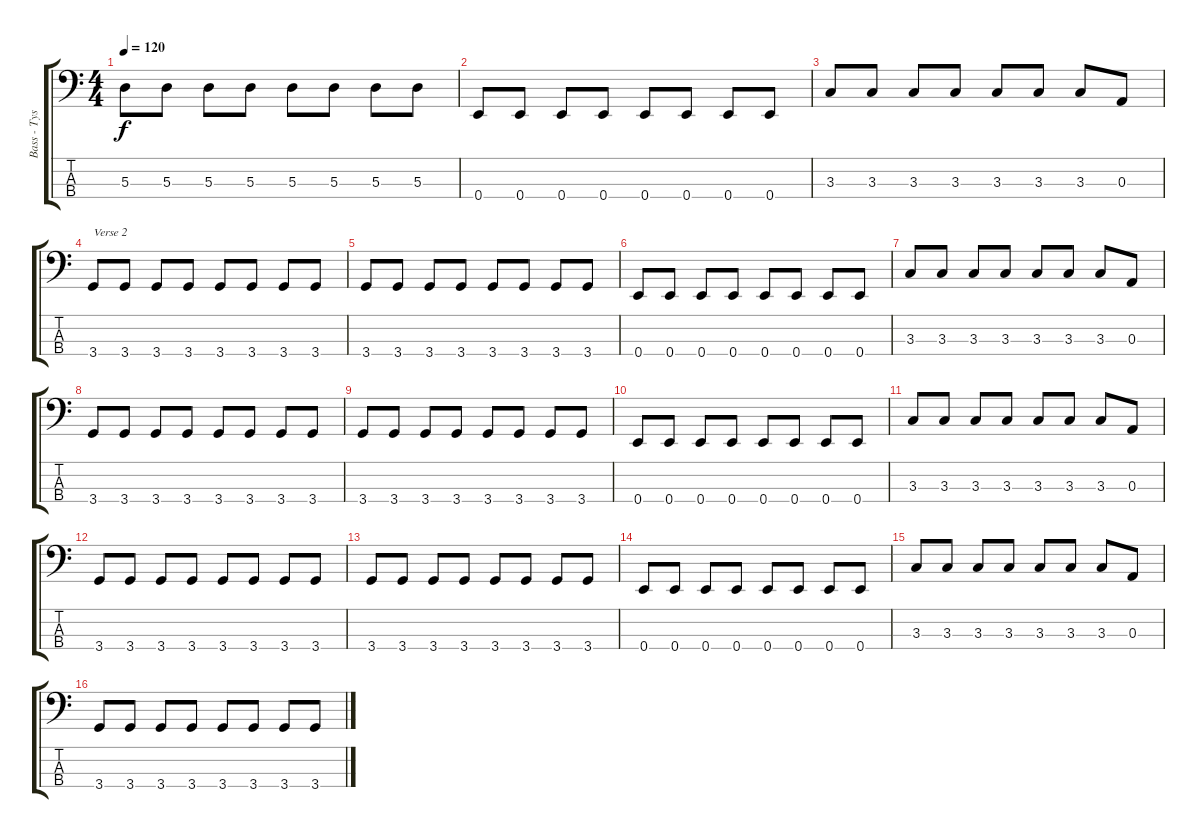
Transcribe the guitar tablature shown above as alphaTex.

\track ("Bass - Tyson" "Bass - Tys") {instrument electricbasspick}
\staff {score tabs}
\tuning (G2 D2 A1 E1) {hide}
\ts (4 4)
\tempo 120
\clef f4
\ks c
5.3.8{dy f} 5.3.8 5.3.8 5.3.8 5.3.8 5.3.8 5.3.8 5.3.8 |
0.4.8 0.4.8 0.4.8 0.4.8 0.4.8 0.4.8 0.4.8 0.4.8 |
3.3.8 3.3.8 3.3.8 3.3.8 3.3.8 3.3.8 3.3.8 0.3.8 |
3.4.8{txt "Verse 2"} 3.4.8 3.4.8 3.4.8 3.4.8 3.4.8 3.4.8 3.4.8 |
3.4.8 3.4.8 3.4.8 3.4.8 3.4.8 3.4.8 3.4.8 3.4.8 |
0.4.8 0.4.8 0.4.8 0.4.8 0.4.8 0.4.8 0.4.8 0.4.8 |
3.3.8 3.3.8 3.3.8 3.3.8 3.3.8 3.3.8 3.3.8 0.3.8 |
3.4.8 3.4.8 3.4.8 3.4.8 3.4.8 3.4.8 3.4.8 3.4.8 |
3.4.8 3.4.8 3.4.8 3.4.8 3.4.8 3.4.8 3.4.8 3.4.8 |
0.4.8 0.4.8 0.4.8 0.4.8 0.4.8 0.4.8 0.4.8 0.4.8 |
3.3.8 3.3.8 3.3.8 3.3.8 3.3.8 3.3.8 3.3.8 0.3.8 |
3.4.8 3.4.8 3.4.8 3.4.8 3.4.8 3.4.8 3.4.8 3.4.8 |
3.4.8 3.4.8 3.4.8 3.4.8 3.4.8 3.4.8 3.4.8 3.4.8 |
0.4.8 0.4.8 0.4.8 0.4.8 0.4.8 0.4.8 0.4.8 0.4.8 |
3.3.8 3.3.8 3.3.8 3.3.8 3.3.8 3.3.8 3.3.8 0.3.8 |
3.4.8 3.4.8 3.4.8 3.4.8 3.4.8 3.4.8 3.4.8 3.4.8
